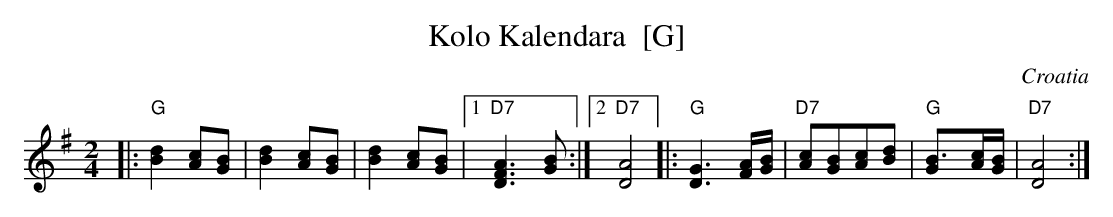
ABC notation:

X:1
T: Kolo Kalendara  [G]
O: Croatia
M: 2/4
L: 1/8
K: G
|: "G"[d2B2][cA][BG] | [d2B2][cA][BG] | [d2B2][cA][BG] |1 "D7"[A3F3D3][BG] :|2 "D7"[A4D4] \
|: "G"[G3D3][A/F/][B/G/] | "D7"[cA][BG][cA][dB] | "G"[B3G][c/A/][B/G/] | "D7"[A4D4] :|
